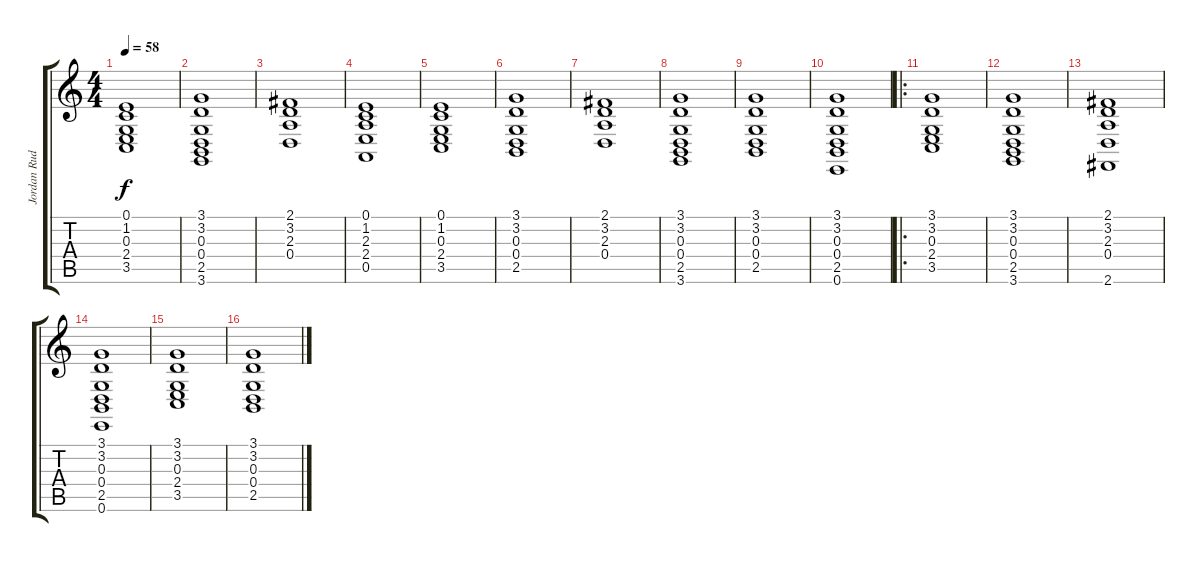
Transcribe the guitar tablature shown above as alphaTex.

\track ("Jordan Rudess - Keyboard" "Jordan Rud") {instrument stringensemble1}
\staff {score tabs}
\tuning (E4 B3 G3 D3 A2 E2) {hide}
\ts (4 4)
\tempo 58
\clef g2
\ks c
(0.1 1.2 0.3 2.4 3.5).1{dy f} |
(3.1 3.2 0.3 0.4 2.5 3.6).1 |
(2.1 3.2 2.3 0.4).1 |
(0.1 1.2 2.3 2.4 0.5).1 |
(0.1 1.2 0.3 2.4 3.5).1 |
(3.1 3.2 0.3 0.4 2.5).1 |
(2.1 3.2 2.3 0.4).1 |
(3.1 3.2 0.3 0.4 2.5 3.6).1 |
(3.1 3.2 0.3 0.4 2.5).1 |
(3.1 3.2 0.3 0.4 2.5 0.6).1 |
\ro
(3.1 3.2 0.3 2.4 3.5).1{instrument synthstrings1} |
(3.1 3.2 0.3 0.4 2.5 3.6).1 |
(2.1 3.2 2.3 0.4 2.6).1 |
(3.1 3.2 0.3 0.4 2.5 0.6).1 |
(3.1 3.2 0.3 2.4 3.5).1 |
(3.1 3.2 0.3 0.4 2.5).1
